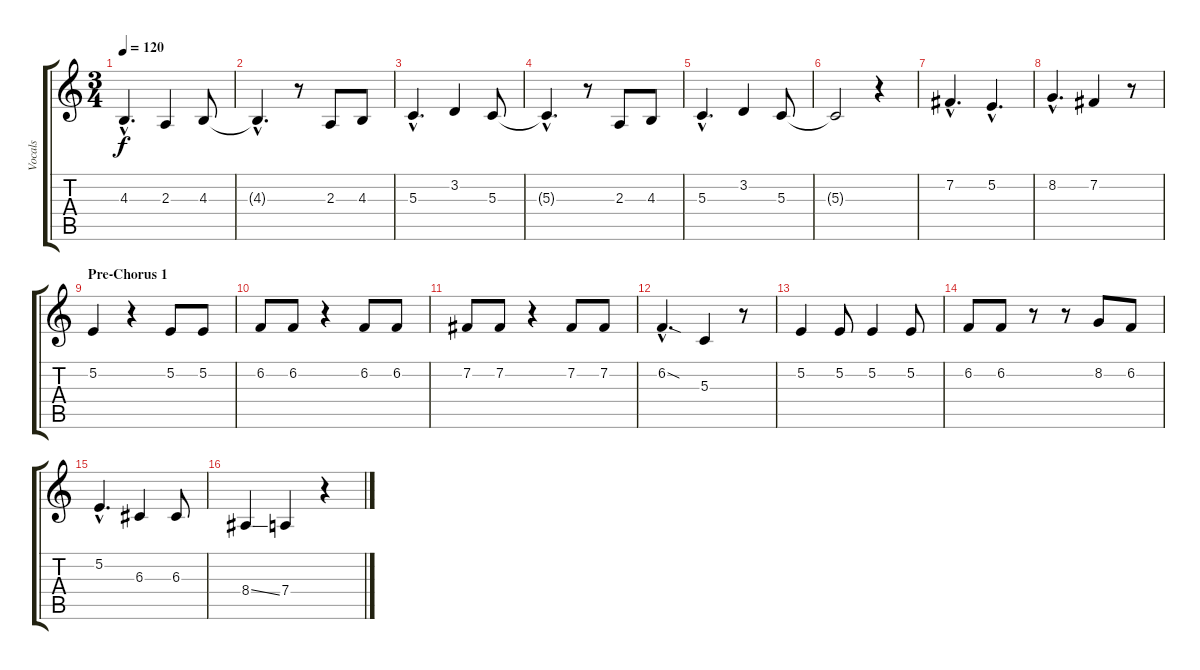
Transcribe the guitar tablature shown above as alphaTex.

\track ("Vocals" "Vocals") {instrument cello}
\staff {score tabs}
\tuning (E4 B3 G3 D3 A2 E2) {hide}
\ts (3 4)
\tempo 120
\clef g2
\ks c
4.3{hac}.4{d dy f} 2.3.4 4.3.8 |
4.3{hac t}.4{d} r.8 2.3.8 4.3.8 |
5.3{hac}.4{d} 3.2.4 5.3.8 |
5.3{hac t}.4{d} r.8 2.3.8 4.3.8 |
5.3{hac}.4{d} 3.2.4 5.3.8 |
5.3{t}.2 r.4 |
7.2{hac}.4{d} 5.2{hac}.4{d} |
8.2{hac}.4{d} 7.2.4 r.8 |
\section ("" "Pre-Chorus 1")
5.2.4 r.4 5.2.8 5.2.8 |
6.2.8 6.2.8 r.4 6.2.8 6.2.8 |
7.2.8 7.2.8 r.4 7.2.8 7.2.8 |
6.2{sod hac}.4{d} 5.3.4 r.8 |
5.2.4 5.2.8 5.2.4 5.2.8 |
6.2.8 6.2.8 r.8 r.8 8.2.8 6.2.8 |
5.2{hac}.4{d} 6.3.4 6.3.8 |
8.4{ss}.4 7.4.4 r.4
